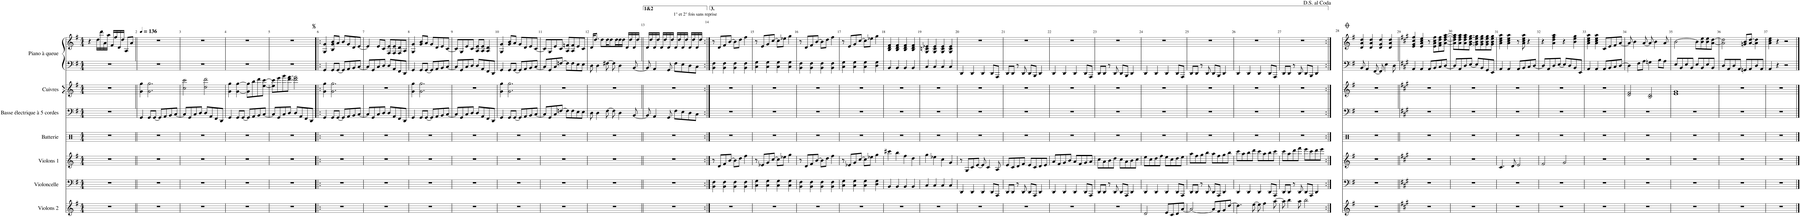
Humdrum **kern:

**kern	**kern	**kern	**kern	**kern	**kern	**kern	**kern
*part7	*part6	*part5	*part4	*part3	*part2	*part1	*part1
*staff8	*staff7	*staff6	*staff5	*staff4	*staff3	*staff2	*staff1
*I"Violons 2	*I"Violoncelle	*I"Violons 1	*I"Batterie	*I"Basse électrique à 5 cordes	*I"Cuivres	*I"Piano à queue	*
*I'Vlns.	*I'Vlc	*I'Vlns.	*I'Batt.	*I'B. él.	*I'Cui.	*I'Pia.	*
*clefG2	*clefF4	*clefG2	*clefX	*clefF4	*clefG2	*clefF4	*clefG2
*	*	*	*	*Trd7c12	*	*	*
*k[f#]	*k[f#]	*k[f#]	*k[]	*k[f#]	*k[f#]	*k[f#]	*k[f#]
*M4/4	*M4/4	*M4/4	*M4/4	*M4/4	*M4/4	*M4/4	*M4/4
=1	=1	=1	=1	=1	=1	=1	=1
1r	1r	1r	1r	1r	1r	1r	4r
.	.	.	.	.	.	.	16dd\LL
.	.	.	.	.	.	.	16ddd\
.	.	.	.	.	.	.	16a\
.	.	.	.	.	.	.	16aa\JJ
.	.	.	.	.	.	.	16f#/LL
.	.	.	.	.	.	.	16ff#/
.	.	.	.	.	.	.	16d/
.	.	.	.	.	.	.	16dd/JJ
.	.	.	.	.	.	.	8A/L
.	.	.	.	.	.	.	8a/J
=2||	=2||	=2||	=2||	=2||	=2||	=2||	=2||
*	*	*	*	*	*	*	*MM136
1r	1r	1r	1r	4GG/	4g\ 4gg\	1r	1r
.	.	.	.	8GG/L	2.g\ 2.gg\	.	.
.	.	.	.	[8GG/J	.	.	.
.	.	.	.	8GG/L]	.	.	.
.	.	.	.	8AA/	.	.	.
.	.	.	.	8BB/	.	.	.
.	.	.	.	[8C/J	.	.	.
=3	=3	=3	=3	=3	=3	=3	=3
1r	1r	1r	1r	8C/L]	2cc\ 2ccc\	1r	1r
.	.	.	.	8GG/	.	.	.
.	.	.	.	8C/	.	.	.
.	.	.	.	8D/J	.	.	.
.	.	.	.	8D/L	2dd\ 2ddd\	.	.
.	.	.	.	8AA/	.	.	.
.	.	.	.	8FF#/	.	.	.
.	.	.	.	8DD/J	.	.	.
=4	=4	=4	=4	=4	=4	=4	=4
1r	1r	1r	1r	4GG/	4g\ 4gg\	1r	1r
.	.	.	.	8GG/L	[4g\ [4gg\	.	.
.	.	.	.	[8GG/J	.	.	.
.	.	.	.	8GG/L]	8g\] 8gg\]L	.	.
.	.	.	.	8AA/	8bb\	.	.
.	.	.	.	8BB/	8ddd\	.	.
.	.	.	.	[8C/J	[8ee\ [8ccc\J	.	.
=5	=5	=5	=5	=5	=5	=5	=5
1r	1r	1r	1r	8C/L]	8ee\] 8ccc\]L	1r	1r
.	.	.	.	8GG/	8eee\	.	.
.	.	.	.	8C/	8ggg\	.	.
.	.	.	.	8D/J	[8ddd\ [8fff#\J	.	.
.	.	.	.	8D/L	2ddd\] 2fff#\]	.	.
.	.	.	.	8AA/	.	.	.
.	.	.	.	8FF#/	.	.	.
.	.	.	.	8DD/J	.	.	.
=6!|:	=6!|:	=6!|:	=6!|:	=6!|:	=6!|:	=6!|:	=6!|:
1r	1r	1r	1r	4GG/	4g\ 4gg\	4GG/	4G/ 4g/
.	.	.	.	8GG/L	2.g\ 2.gg\	8GG/L	8B/ 8g/ 8b/L
.	.	.	.	[8GG/J	.	[8GG/J	8a/J
.	.	.	.	8GG/L]	.	8GG/L]	8b/L
.	.	.	.	8AA/	.	8AA/	8g/
.	.	.	.	8BB/	.	8BB/	8d/
.	.	.	.	[8C/J	.	[8C/J	[8e/J
=7	=7	=7	=7	=7	=7	=7	=7
1r	1r	1r	1r	8C/L]	1r	8C/L]	4e/]
.	.	.	.	8GG/	.	8GG/	.
.	.	.	.	8C/	.	8C/	8e/L
.	.	.	.	8D/J	.	8D/J	8c/J
.	.	.	.	8D/L	.	8D/L	8F#/ 8e/L
.	.	.	.	8AA/	.	8AA/	8F#/ 8e/
.	.	.	.	8FF#/	.	8FF#/	8F#/ 8d/
.	.	.	.	8DD/J	.	8DD/J	8A/J
=8	=8	=8	=8	=8	=8	=8	=8
1r	1r	1r	1r	4GG/	4g\ 4gg\	4GG/	4G/ 4g/
.	.	.	.	8GG/L	2.g\ 2.gg\	8GG/L	8g/ 8b/L
.	.	.	.	[8GG/J	.	[8GG/J	8a/J
.	.	.	.	8GG/L]	.	8GG/L]	8g/L
.	.	.	.	8AA/	.	8AA/	8d/
.	.	.	.	8BB/	.	8BB/	8e/
.	.	.	.	[8C/J	.	[8C/J	[8c/J
=9	=9	=9	=9	=9	=9	=9	=9
1r	1r	1r	1r	8C/L]	1r	8C/L]	8c/L]
.	.	.	.	8GG/	.	8GG/	8G/
.	.	.	.	8C/	.	8C/	8e/
.	.	.	.	8D/J	.	8D/J	8c/J
.	.	.	.	8D/L	.	8D/L	8A/ 8e/L
.	.	.	.	8AA/	.	8AA/	8A/ 8e/J
.	.	.	.	8FF#/	.	8FF#/	4A/ 4d/
.	.	.	.	8DD/J	.	8DD/J	.
=10	=10	=10	=10	=10	=10	=10	=10
1r	1r	1r	1r	4GG/	4g\ 4gg\	4GG/	4G/ 4g/
.	.	.	.	8GG/L	2.g\ 2.gg\	8GG/L	8g/ 8b/L
.	.	.	.	[8GG/J	.	[8GG/J	8a/J
.	.	.	.	8GG/L]	.	8GG/L]	8g/L
.	.	.	.	8AA/	.	8AA/	8d/
.	.	.	.	8BB/	.	8BB/	8e/
.	.	.	.	[8C/J	.	[8C/J	[8c/J
=11	=11	=11	=11	=11	=11	=11	=11
1r	1r	1r	1r	8C/L]	1r	8C/L]	8c/L]
.	.	.	.	8GG/	.	8GG/	8G/
.	.	.	.	8C/	.	8C/	8e/
.	.	.	.	[8Fn/J	.	[8Fn/J	8c/J
.	.	.	.	8F\L]	.	8F\L]	8A/ 8fn/L
.	.	.	.	8F\	.	8F\	8A/ 8f/
.	.	.	.	8E\	.	8E\	8e/
.	.	.	.	8E\J	.	8E\J	8c/J
=12	=12	=12	=12	=12	=12	=12	=12
1r	1r	1r	1r	8D\	1r	8D\	16d/KL
.	.	.	.	.	.	.	8.dd/J
.	.	.	.	4D\	.	4D\	.
.	.	.	.	.	.	.	8dd\L
.	.	.	.	[8F#\	.	[8F#X\	16dd\K
.	.	.	.	.	.	.	8dd\
.	.	.	.	8F#\]	.	8F#\]	.
.	.	.	.	.	.	.	16dd\L
.	.	.	.	4D\	.	4D\	16dd\
.	.	.	.	.	.	.	16dd\JJ
.	.	.	.	.	.	.	16d/LL
.	.	.	.	.	.	.	16dd/
.	.	.	.	[8BB/	.	[8BB/	16d/
.	.	.	.	.	.	.	16dd/JJ
=13||	=13||	=13||	=13||	=13||	=13||	=13||	=13||
1r	1r	1r	1r	8BB/]	1r	8BB/]	16d/LL
.	.	.	.	.	.	.	16dd/
.	.	.	.	4AA/	.	4AA/	16d/
.	.	.	.	.	.	.	16dd/JJ
.	.	.	.	.	.	.	16d/LL
.	.	.	.	.	.	.	16dd/
.	.	.	.	8GG/	.	8GG/	16d/
!	!	!	!	!	!	!	!LO:TX:a:t=1° et 2° fois sans reprise
.	.	.	.	.	.	.	16dd/JJ
.	.	.	.	8F#\L	.	8F#\L	16d/LL
.	.	.	.	.	.	.	16dd/
.	.	.	.	8E\	.	8E\	16d/
.	.	.	.	.	.	.	16dd/JJ
.	.	.	.	8D\	.	8D\	16d/LL
.	.	.	.	.	.	.	16dd/
.	.	.	.	8C\J	.	8C\J	16d/
.	.	.	.	.	.	.	16dd/JJ
=14:|!	=14:|!	=14:|!	=14:|!	=14:|!	=14:|!	=14:|!	=14:|!
1r	4BB\ 4F#\	8r	1r	1r	1r	4BB\ 4F#\	8r
.	.	8d/L	.	.	.	.	8d/L
.	4BB\ 4F#\	8f#/	.	.	.	4BB\ 4F#\	8f#/
.	.	[8b/J	.	.	.	.	[8b/J
.	4BB\ 4F#\	8b\L]	.	.	.	4BB\ 4F#\	8b\L]
.	.	8dd\J	.	.	.	.	8dd\J
.	4BB\ 4F#\	4ff#\	.	.	.	4BB\ 4F#\	4ff#\
=15	=15	=15	=15	=15	=15	=15	=15
1r	4C\ 4G\	8r	1r	1r	1r	4C\ 4G\	8r
.	.	8e-X/L	.	.	.	.	8e/L
.	4C\ 4G\	8g/	.	.	.	4C\ 4G\	8g/
.	.	[8cc/J	.	.	.	.	[8cc/J
.	4C\ 4G\	8cc\L]	.	.	.	4C\ 4G\	8cc\L]
.	.	8ee-X\J	.	.	.	.	8ee-X\J
.	4C\ 4G\	4gg\	.	.	.	4C\ 4G\	4gg\
=16	=16	=16	=16	=16	=16	=16	=16
1r	4BB\ 4F#\	8r	1r	1r	1r	4BB\ 4F#\	8r
.	.	8d/L	.	.	.	.	8d/L
.	4BB\ 4F#\	8f#/	.	.	.	4BB\ 4F#\	8f#/
.	.	[8b/J	.	.	.	.	[8b/J
.	4BB\ 4F#\	8b\L]	.	.	.	4BB\ 4F#\	8b\L]
.	.	8dd\J	.	.	.	.	8dd\J
.	4BB\ 4F#\	4ff#\	.	.	.	4BB\ 4F#\	4ff#\
=17	=17	=17	=17	=17	=17	=17	=17
1r	4C\ 4G\	8r	1r	1r	1r	4C\ 4G\	8r
.	.	8e-X/L	.	.	.	.	8e/L
.	4C\ 4G\	8g/	.	.	.	4C\ 4G\	8g/
.	.	[8cc/J	.	.	.	.	[8cc/J
.	4C\ 4G\	8cc\L]	.	.	.	4C\ 4G\	8cc\L]
.	.	8ee-X\J	.	.	.	.	8ee-X\J
.	4D\ 4G\	4gg\	.	.	.	4D\ 4G\	4gg\
=18	=18	=18	=18	=18	=18	=18	=18
1r	4BB/	4ccc#X\	1r	1r	1r	4BB/	4B/ 4d/ 4f#/
.	4BB/	4bb\	.	.	.	4BB/	4B/ 4d/ 4f#/
.	4BB/	4ff#\	.	.	.	4BB/	4B/ 4d/ 4f#/
.	4BB/	4dd\	.	.	.	4BB/	4B/ 4d/ 4f#/
=19	=19	=19	=19	=19	=19	=19	=19
1r	4C/	4gg\	1r	1r	1r	4C/	4G/ 4cn/ 4e-X/
.	4C/	4ee-X\	.	.	.	4C/	4G/ 4c/ 4e-/
.	4C/	4cc\	.	.	.	4C/	4G/ 4c/ 4e-/
.	4C/	4g/	.	.	.	4C/	4G/ 4c/ 4e-/
=20	=20	=20	=20	=20	=20	=20	=20
1r	4DD/	8r	1r	1r	1r	4DD/	1r
.	.	8G/L	.	.	.	.	.
.	4DD/	8c/	.	.	.	4DD/	.
.	.	[8e/J	.	.	.	.	.
.	4DD/	8e/]	.	.	.	4DD/	.
.	.	4c/	.	.	.	.	.
.	8DD/L	.	.	.	.	8DD/L	.
.	8AAA/J	8A/	.	.	.	8AAA/J	.
=21	=21	=21	=21	=21	=21	=21	=21
1r	8DD/L	8e/L	1r	1r	1r	8DD/L	1r
.	8DD/J	8c/	.	.	.	8DD/J	.
.	8r	8d/	.	.	.	8r	.
.	8DD/	8f#/J	.	.	.	8DD/	.
.	8DD/L	8e/L	.	.	.	8DD/L	.
.	8AAA/J	8c/	.	.	.	8BBB/J	.
.	4DD/	8d/	.	.	.	4DD/	.
.	.	8e/J	.	.	.	.	.
=22	=22	=22	=22	=22	=22	=22	=22
1r	4DD/	8a/L	1r	1r	1r	4DD/	1r
.	.	8f#/	.	.	.	.	.
.	4DD/	8g/	.	.	.	4DD/	.
.	.	8b/J	.	.	.	.	.
.	4DD/	8a/L	.	.	.	4DD/	.
.	.	8f#/	.	.	.	.	.
.	8DD/L	8g/	.	.	.	8DD/L	.
.	8AAA/J	8a/J	.	.	.	8AAA/J	.
=23	=23	=23	=23	=23	=23	=23	=23
1r	8DD/L	8cc\L	1r	1r	1r	8DD/L	1r
.	8DD/J	8a\	.	.	.	8DD/J	.
.	8r	8b\	.	.	.	8r	.
.	8DD/	8dd\J	.	.	.	8DD/	.
.	8DD/L	8cc\L	.	.	.	8DD/L	.
.	8AAA/J	8a\	.	.	.	8BBB/J	.
.	4DD/	8b\	.	.	.	4DD/	.
.	.	8cc\J	.	.	.	.	.
=24	=24	=24	=24	=24	=24	=24	=24
2d/	4DD/	8ee\L	1r	1r	1r	4DD/	1r
.	.	8cc\	.	.	.	.	.
.	4DD/	8dd\	.	.	.	4DD/	.
.	.	8ff#\J	.	.	.	.	.
8e/L	4DD/	8ee\L	.	.	.	4DD/	.
8c/	.	8cc\	.	.	.	.	.
8d/	8DD/L	8dd\	.	.	.	8DD/L	.
[8a/J	8AAA/J	8ee\J	.	.	.	8AAA/J	.
=25	=25	=25	=25	=25	=25	=25	=25
2a/_	8DD/L	8aa\L	1r	1r	1r	8DD/L	1r
.	8DD/J	8ff#\	.	.	.	8DD/J	.
.	8r	8gg\	.	.	.	8r	.
.	8DD/	8bb\J	.	.	.	8DD/	.
8a/L]	8DD/L	8aa\L	.	.	.	8DD/L	.
8f#/	8AAA/J	8ff#\	.	.	.	8BBB/J	.
8g/	4DD/	8gg\	.	.	.	4DD/	.
[8dd/J	.	8bb\J	.	.	.	.	.
=26	=26	=26	=26	=26	=26	=26	=26
4.dd\]	4DD/	8ccc\L	1r	1r	1r	4DD/	1r
.	.	8aa\	.	.	.	.	.
.	4DD/	8bb\	.	.	.	4DD/	.
[8ee\	.	8ddd\J	.	.	.	.	.
8ee\]	4DD/	8ccc\L	.	.	.	4DD/	.
4ff#\	.	8aa\	.	.	.	.	.
.	8DD/L	8bb\	.	.	.	8DD/L	.
[8aa\	8AAA/J	8ccc\J	.	.	.	8AAA/J	.
=27	=27	=27	=27	=27	=27	=27	=27
8aa\]	8DD/L	8ccc\L	1r	1r	1r	8DD/L	1r
4bb\	8DD/J	8aa\	.	.	.	8DD/J	.
.	8r	8ddd\	.	.	.	8r	.
8aa\	8DD/	8fff#\J	.	.	.	8DD/	.
2bb\	8DD/L	8eee\L	.	.	.	8DD/L	.
.	8AAA/J	8ccc\	.	.	.	8BBB/J	.
.	4DD/	8ddd\	.	.	.	4DD/	.
.	.	8eee\J	.	.	.	.	.
=28:|!	=28:|!	=28:|!	=28:|!	=28:|!	=28:|!	=28:|!	=28:|!
1r	1r	1r	1r	1r	1r	8BB/	4d/ 4a/ 4dd/
.	.	.	.	.	.	4AA/	.
.	.	.	.	.	.	.	4d/ 4a/ 4dd/
.	.	.	.	.	.	[8FF#/	.
.	.	.	.	.	.	8FF#/]	4d/ 4g/ 4dd/
.	.	.	.	.	.	4E\	.
.	.	.	.	.	.	.	4d/ 4a/ 4dd/
.	.	.	.	.	.	8D\	.
=29||	=29||	=29||	=29||	=29||	=29||	=29||	=29||
*k[f#c#g#]	*k[f#c#g#]	*k[f#c#g#]	*	*k[f#c#g#]	*k[f#c#g#]	*k[f#c#g#]	*k[f#c#g#]
1r	1r	1r	1r	1r	1r	4AA/	4e/ 4g#/ 4cc#/ 4ff#/
.	.	.	.	.	.	4AA/	4e/ 4a/ 4cc#/ 4ee/
.	.	.	.	.	.	8AA/L	8r
.	.	.	.	.	.	8BB/	8e\ 8a\ 8cc#\ 8ff#\L
.	.	.	.	.	.	8C#/	8f#\ 8a\ 8dd\ 8ff#\
.	.	.	.	.	.	[8D/J	[8a\ [8dd\ [8ff#\ [8aa\J
=30	=30	=30	=30	=30	=30	=30	=30
1r	1r	1r	1r	1r	1r	8D/L]	8a\] 8dd\] 8ff#\] 8aa\]L
.	.	.	.	.	.	8AA/	8a\ 8dd\ 8ff#\ 8aa\
.	.	.	.	.	.	8D/	8a\ 8dd\ 8ff#\ 8aa\
.	.	.	.	.	.	[8E/J	[8g#\ [8b\ [8ee\ [8gg#\J
.	.	.	.	.	.	8E/L]	8g#\] 8b\] 8ee\] 8gg#\]L
.	.	.	.	.	.	8BB/	8g#\ 8b\ 8ee\ 8gg#\
.	.	.	.	.	.	8GG#/	8g#\ 8b\ 8ee\ 8gg#\
.	.	.	.	.	.	8EE/J	8g#\ 8b\ 8ee\ 8gg#\J
=31	=31	=31	=31	=31	=31	=31	=31
1r	1r	4.c#/	1r	1r	1r	4AA/	4a\ 4cc#\ 4ee\ 4aa\
.	.	.	.	.	.	4AA/	4a\ 4cc#\ 4ee\ 4aa\
.	.	8d/	.	.	.	.	.
.	.	2e/	.	.	.	8AA/L	8r
.	.	.	.	.	.	8BB/	8a\ 8cc#\ 8ee\ 8aa\
.	.	.	.	.	.	8C#/	4r
.	.	.	.	.	.	[8D/J	.
=32	=32	=32	=32	=32	=32	=32	=32
1r	1r	2f#/	1r	1r	1r	8D/L]	4r
.	.	.	.	.	.	8AA/	.
.	.	.	.	.	.	8D/	4a\ 4dd\ 4ff#\ 4aa\
.	.	.	.	.	.	[8E/J	.
.	.	2g#/	.	.	.	8E/L]	4r
.	.	.	.	.	.	8D/	.
.	.	.	.	.	.	8BB/	4b\ 4ee\ 4gg#\
.	.	.	.	.	.	8EE/J	.
=33	=33	=33	=33	=33	=33	=33	=33
1r	1r	1r	1r	1r	1r	4AA/	4a\ 4cc#\ 4ee\ 4aa\
.	.	.	.	.	.	4AA/	4a\ 4cc#\ 4ee\ 4aa\
.	.	.	.	.	.	8AA/L	8c#/L
.	.	.	.	.	.	8BB/	8e/
.	.	.	.	.	.	8C#/	8f#/
.	.	.	.	.	.	[8D/J	[8a/J
=34	=34	=34	=34	=34	=34	=34	=34
1r	1r	1r	1r	1r	2d/ 2f#/	4D\]	8a/]
.	.	.	.	.	.	.	4b\
.	.	.	.	.	.	8F#\L	.
.	.	.	.	.	.	8A\J	[8a/
.	.	.	.	.	2B/ 2d/	4Gn\	8a/]
.	.	.	.	.	.	.	4b\
.	.	.	.	.	.	8B\L	.
.	.	.	.	.	.	8A\J	8a/
=35	=35	=35	=35	=35	=35	=35	=35
1r	1r	1r	1r	1r	1e 1g#	8E/L	[2b\
.	.	.	.	.	.	8BB/	.
.	.	.	.	.	.	8E/	.
.	.	.	.	.	.	8BB/J	.
.	.	.	.	.	.	8E/L	8b\L]
.	.	.	.	.	.	8BB/	8b\ 8ee\
.	.	.	.	.	.	8E/	8b\ 8ee\
.	.	.	.	.	.	8BB/J	[8a\ [8dd\J
=36	=36	=36	=36	=36	=36	=36	=36
1r	1r	1r	1r	1r	1r	8D/L	2a\] 2dd\]
.	.	.	.	.	.	8AA/	.
.	.	.	.	.	.	8D/	.
.	.	.	.	.	.	8AA/J	.
.	.	.	.	.	.	8GGn/L	8gn/ 8b/L
.	.	.	.	.	.	8AA/	[8a/ [8dd/J
.	.	.	.	.	.	8D/	4a\] 4dd\]
.	.	.	.	.	.	8AA/J	.
=37	=37	=37	=37	=37	=37	=37	=37
1r	1r	1r	1r	1r	1r	4AA/	4a\ 4cc#\ 4ee\
.	.	.	.	.	.	4r	4r
.	.	.	.	.	.	2r	2r
==	==	==	==	==	==	==	==
*-	*-	*-	*-	*-	*-	*-	*-
